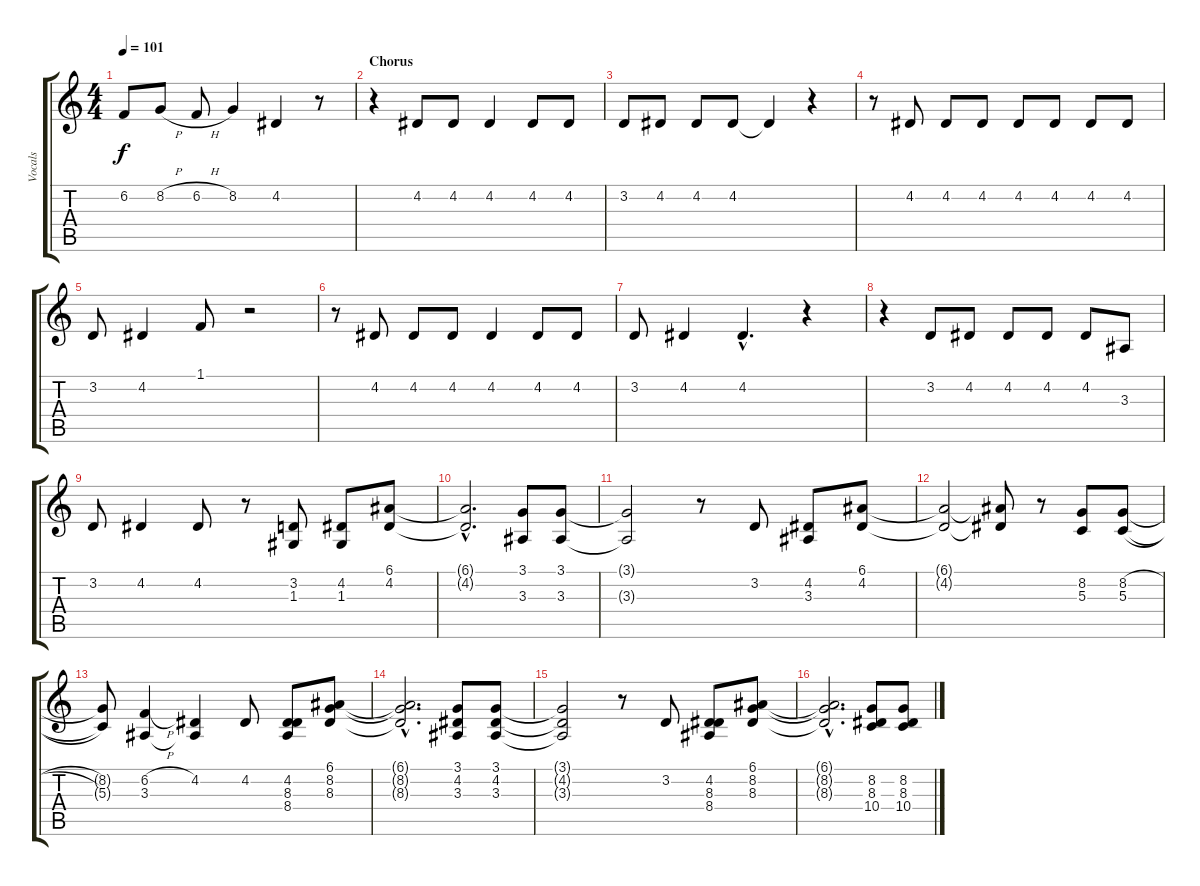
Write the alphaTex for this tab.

\track ("Vocals" "Vocals") {instrument altosax}
\staff {score tabs}
\tuning (E4 B3 G3 D3 A2 E2) {hide}
\ts (4 4)
\tempo 101
\clef g2
\ks c
6.2{t}.8{dy f} 8.2{h}.8 6.2{h}.8 8.2.4 4.2.4 r.8 |
\section ("" "Chorus")
r.4 4.2.8 4.2.8 4.2.4 4.2.8 4.2.8 |
3.2.8 4.2.8 4.2.8 4.2.8 4.2{t}.4 r.4 |
r.8 4.2.8 4.2.8 4.2.8 4.2.8 4.2.8 4.2.8 4.2.8 |
3.2.8 4.2.4 1.1.8 r.2 |
r.8 4.2.8 4.2.8 4.2.8 4.2.4 4.2.8 4.2.8 |
3.2.8 4.2.4 4.2{hac}.4{d} r.4 |
r.4 3.2.8 4.2.8 4.2.8 4.2.8 4.2.8 3.3.8 |
3.2.8 4.2.4 4.2.8 r.8 (3.2 1.3).8 (4.2 1.3).8 (6.1 4.2).8 |
(6.1{hac t} 4.2{hac t}).2{d} (3.1 3.3).8 (3.1 3.3).8 |
(3.1{t} 3.3{t}).2 r.8 3.2.8 (4.2 3.3).8 (6.1 4.2).8 |
(6.1{t} 4.2{t}).2 (6.1{t} 4.2{t}).8 r.8 (8.2 5.3).8 (8.2{h} 5.3{h}).8 |
(8.2{t} 5.3{t}).8 (6.2{h} 3.3).4 (4.2 3.3{t}).4 4.2.8 (4.2 8.3 8.4).8 (6.1 8.2 8.3).8 |
(6.1{hac t} 8.2{hac t} 8.3{hac t}).2{d} (3.1 4.2 3.3).8 (3.1 4.2 3.3).8 |
(3.1{t} 4.2{t} 3.3{t}).2 r.8 3.2.8 (4.2 8.3 8.4).8 (6.1 8.2 8.3).8 |
(6.1{hac t} 8.2{hac t} 8.3{hac t}).2{d} (8.2 8.3 10.4).8 (8.2{h} 8.3{h} 10.4{h}).8
